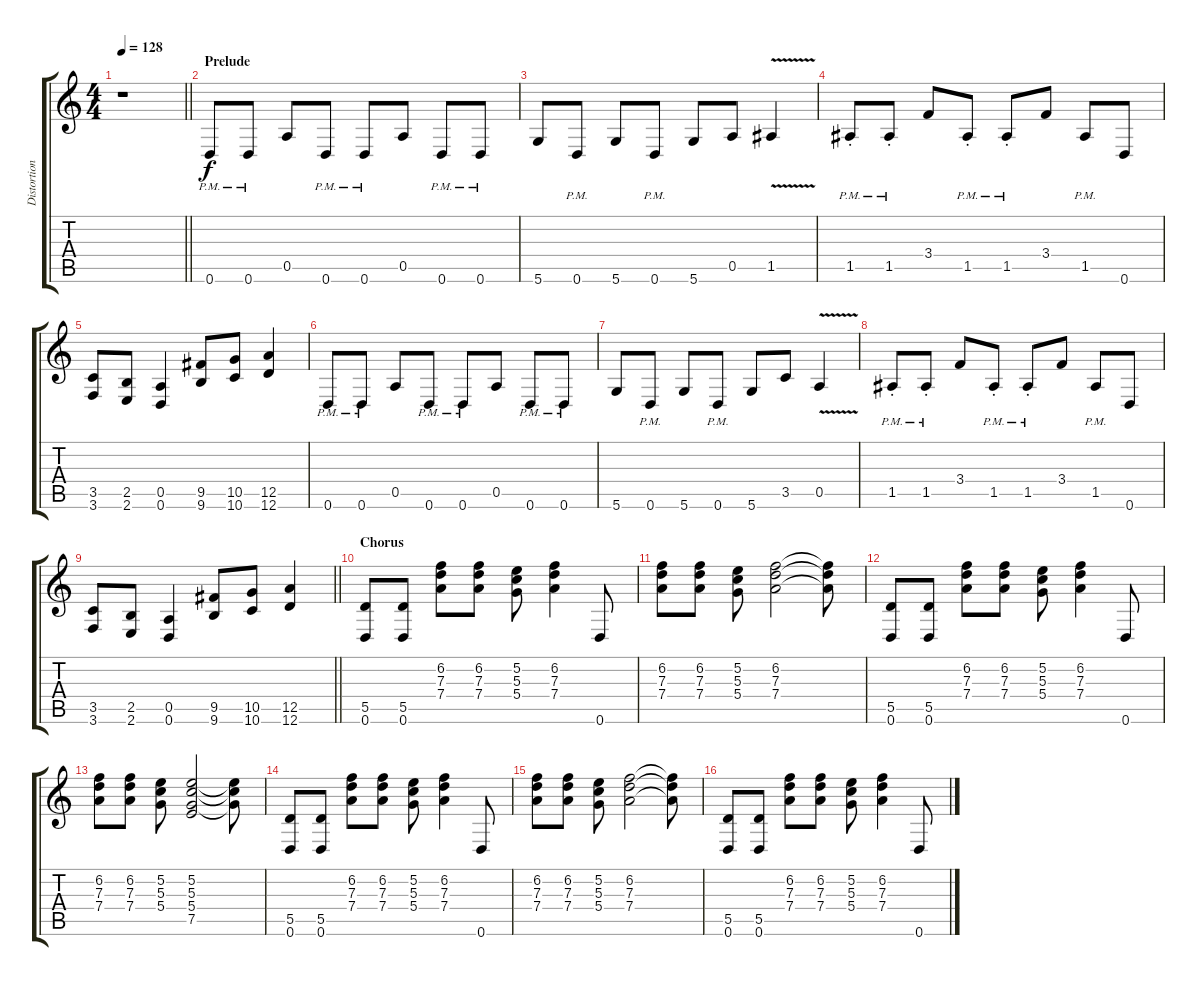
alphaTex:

\track ("Distortion Guitar 2" "Distortion") {instrument distortionguitar}
\staff {score tabs}
\tuning (E4 B3 G3 D3 A2 D2) {hide}
\ts (4 4)
\tempo 128
\clef g2
\barLineRight lightlight
\ks c
r.1{dy f} |
\section ("" "Prelude")
0.6{pm}.8 0.6{pm}.8 0.5.8 0.6{pm}.8 0.6{pm}.8 0.5.8 0.6{pm}.8 0.6{pm}.8 |
5.6.8 0.6{pm}.8 5.6.8 0.6{pm}.8 5.6.8 0.5.8 1.5{v}.4 |
1.5{pm st}.8 1.5{pm st}.8 3.4.8 1.5{pm st}.8 1.5{pm st}.8 3.4.8 1.5{pm}.8 0.6.8 |
(3.5 3.6).8 (2.5 2.6).8 (0.5 0.6).4 (9.5 9.6).8 (10.5 10.6).8 (12.5 12.6).4 |
0.6{pm}.8 0.6{pm}.8 0.5.8 0.6{pm}.8 0.6{pm}.8 0.5.8 0.6{pm}.8 0.6{pm}.8 |
5.6.8 0.6{pm}.8 5.6.8 0.6{pm}.8 5.6.8 3.5.8 0.5{v}.4 |
1.5{pm st}.8 1.5{pm st}.8 3.4.8 1.5{pm st}.8 1.5{pm st}.8 3.4.8 1.5{pm}.8 0.6.8 |
\barLineRight lightlight
(3.5 3.6).8 (2.5 2.6).8 (0.5 0.6).4 (9.5 9.6).8 (10.5 10.6).8 (12.5 12.6).4 |
\section ("" "Chorus")
(5.5 0.6).8 (5.5 0.6).8 (6.2 7.3 7.4).8 (6.2 7.3 7.4).8 (5.2 5.3 5.4).8 (6.2 7.3 7.4).4 0.6.8 |
(6.2 7.3 7.4).8 (6.2 7.3 7.4).8 (5.2 5.3 5.4).8 (6.2 7.3 7.4).2 (6.2{t} 7.3{t} 7.4{t}).8 |
(5.5 0.6).8 (5.5 0.6).8 (6.2 7.3 7.4).8 (6.2 7.3 7.4).8 (5.2 5.3 5.4).8 (6.2 7.3 7.4).4 0.6.8 |
(6.2 7.3 7.4).8 (6.2 7.3 7.4).8 (5.2 5.3 5.4).8 (5.2 5.3 5.4 7.5).2 (5.2{t} 5.3{t} 5.4{t}).8 |
(5.5 0.6).8 (5.5 0.6).8 (6.2 7.3 7.4).8 (6.2 7.3 7.4).8 (5.2 5.3 5.4).8 (6.2 7.3 7.4).4 0.6.8 |
(6.2 7.3 7.4).8 (6.2 7.3 7.4).8 (5.2 5.3 5.4).8 (6.2 7.3 7.4).2 (6.2{t} 7.3{t} 7.4{t}).8 |
(5.5 0.6).8 (5.5 0.6).8 (6.2 7.3 7.4).8 (6.2 7.3 7.4).8 (5.2 5.3 5.4).8 (6.2 7.3 7.4).4 0.6.8
